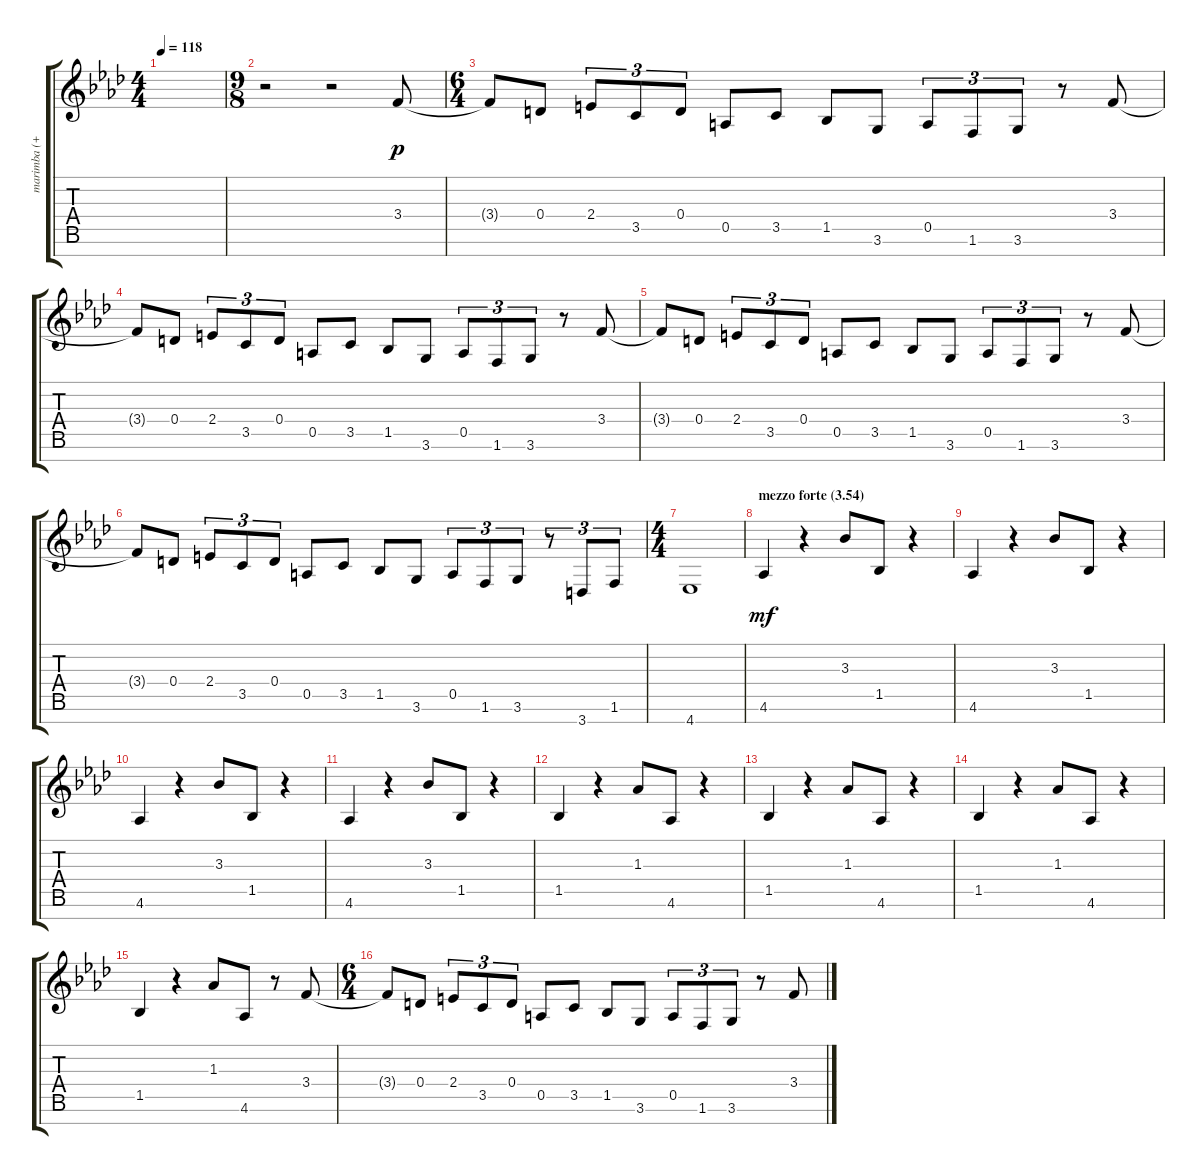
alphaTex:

\track ("marimba (+12)" "marimba (+") {instrument marimba}
\staff {score tabs}
\tuning (E5 B4 G4 D4 A3 E3 B2) {hide}
\ts (4 4)
\tempo 118
\clef g2
\ks ab
|
\ts (9 8)
r.2 r.2 3.4.8{dy p} |
\ts (6 4)
3.4{t}.8 0.4.8 2.4.8{tu (3 2)} 3.5.8{tu (3 2)} 0.4.8{tu (3 2)} 0.5.8 3.5.8 1.5.8 3.6.8 0.5.8{tu (3 2)} 1.6.8{tu (3 2)} 3.6.8{tu (3 2)} r.8 3.4.8 |
3.4{t}.8 0.4.8 2.4.8{tu (3 2)} 3.5.8{tu (3 2)} 0.4.8{tu (3 2)} 0.5.8 3.5.8 1.5.8 3.6.8 0.5.8{tu (3 2)} 1.6.8{tu (3 2)} 3.6.8{tu (3 2)} r.8 3.4.8 |
3.4{t}.8 0.4.8 2.4.8{tu (3 2)} 3.5.8{tu (3 2)} 0.4.8{tu (3 2)} 0.5.8 3.5.8 1.5.8 3.6.8 0.5.8{tu (3 2)} 1.6.8{tu (3 2)} 3.6.8{tu (3 2)} r.8 3.4.8 |
3.4{t}.8 0.4.8 2.4.8{tu (3 2)} 3.5.8{tu (3 2)} 0.4.8{tu (3 2)} 0.5.8 3.5.8 1.5.8 3.6.8 0.5.8{tu (3 2)} 1.6.8{tu (3 2)} 3.6.8{tu (3 2)} r.8{tu (3 2)} 3.7.8{tu (3 2)} 1.6.8{tu (3 2)} |
\ts (4 4)
4.7.1 |
\section ("" "mezzo forte (3.54)")
4.6.4{dy mf} r.4 3.3.8 1.5.8 r.4 |
4.6.4 r.4 3.3.8 1.5.8 r.4 |
4.6.4 r.4 3.3.8 1.5.8 r.4 |
4.6.4 r.4 3.3.8 1.5.8 r.4 |
1.5.4 r.4 1.3.8 4.6.8 r.4 |
1.5.4 r.4 1.3.8 4.6.8 r.4 |
1.5.4 r.4 1.3.8 4.6.8 r.4 |
1.5.4 r.4 1.3.8 4.6.8 r.8 3.4.8 |
\ts (6 4)
3.4{t}.8 0.4.8 2.4.8{tu (3 2)} 3.5.8{tu (3 2)} 0.4.8{tu (3 2)} 0.5.8 3.5.8 1.5.8 3.6.8 0.5.8{tu (3 2)} 1.6.8{tu (3 2)} 3.6.8{tu (3 2)} r.8 3.4.8
